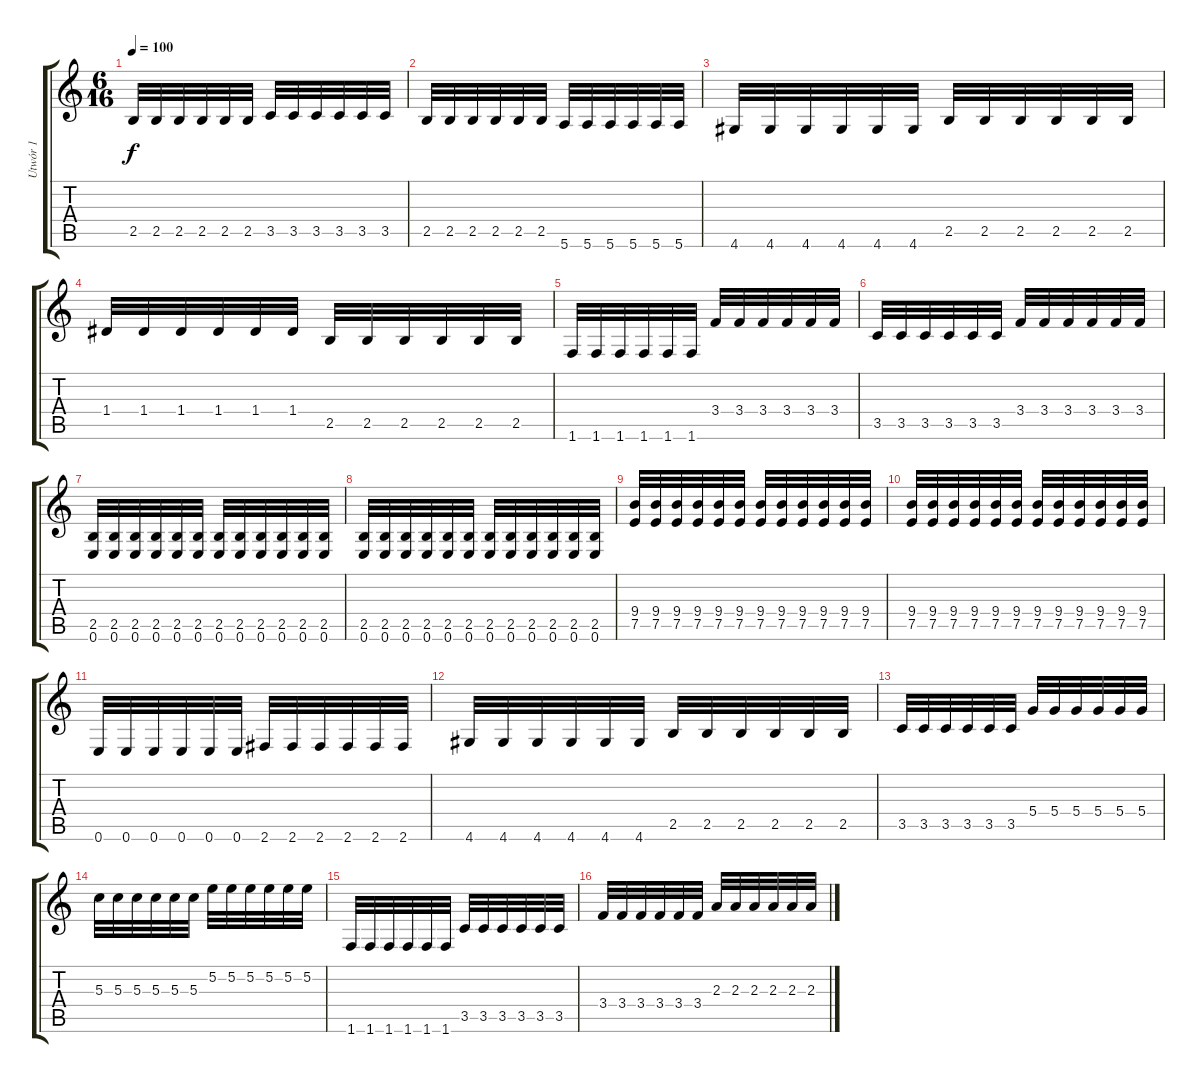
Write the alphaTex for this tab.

\track ("Utwór 1" "Utwór 1") {instrument distortionguitar}
\staff {score tabs}
\tuning (E4 B3 G3 D3 A2 E2) {hide}
\ts (6 16)
\tempo 100
\clef g2
\ks c
2.5.32{dy f} 2.5.32 2.5.32 2.5.32 2.5.32 2.5.32 3.5.32 3.5.32 3.5.32 3.5.32 3.5.32 3.5.32 |
2.5.32 2.5.32 2.5.32 2.5.32 2.5.32 2.5.32 5.6.32 5.6.32 5.6.32 5.6.32 5.6.32 5.6.32 |
4.6.32 4.6.32 4.6.32 4.6.32 4.6.32 4.6.32 2.5.32 2.5.32 2.5.32 2.5.32 2.5.32 2.5.32 |
1.4.32 1.4.32 1.4.32 1.4.32 1.4.32 1.4.32 2.5.32 2.5.32 2.5.32 2.5.32 2.5.32 2.5.32 |
1.6.32 1.6.32 1.6.32 1.6.32 1.6.32 1.6.32 3.4.32 3.4.32 3.4.32 3.4.32 3.4.32 3.4.32 |
3.5.32 3.5.32 3.5.32 3.5.32 3.5.32 3.5.32 3.4.32 3.4.32 3.4.32 3.4.32 3.4.32 3.4.32 |
(2.5 0.6).32 (2.5 0.6).32 (2.5 0.6).32 (2.5 0.6).32 (2.5 0.6).32 (2.5 0.6).32 (2.5 0.6).32 (2.5 0.6).32 (2.5 0.6).32 (2.5 0.6).32 (2.5 0.6).32 (2.5 0.6).32 |
(2.5 0.6).32 (2.5 0.6).32 (2.5 0.6).32 (2.5 0.6).32 (2.5 0.6).32 (2.5 0.6).32 (2.5 0.6).32 (2.5 0.6).32 (2.5 0.6).32 (2.5 0.6).32 (2.5 0.6).32 (2.5 0.6).32 |
(9.4 7.5).32 (9.4 7.5).32 (9.4 7.5).32 (9.4 7.5).32 (9.4 7.5).32 (9.4 7.5).32 (9.4 7.5).32 (9.4 7.5).32 (9.4 7.5).32 (9.4 7.5).32 (9.4 7.5).32 (9.4 7.5).32 |
(9.4 7.5).32 (9.4 7.5).32 (9.4 7.5).32 (9.4 7.5).32 (9.4 7.5).32 (9.4 7.5).32 (9.4 7.5).32 (9.4 7.5).32 (9.4 7.5).32 (9.4 7.5).32 (9.4 7.5).32 (9.4 7.5).32 |
0.6.32 0.6.32 0.6.32 0.6.32 0.6.32 0.6.32 2.6.32 2.6.32 2.6.32 2.6.32 2.6.32 2.6.32 |
4.6.32 4.6.32 4.6.32 4.6.32 4.6.32 4.6.32 2.5.32 2.5.32 2.5.32 2.5.32 2.5.32 2.5.32 |
3.5.32 3.5.32 3.5.32 3.5.32 3.5.32 3.5.32 5.4.32 5.4.32 5.4.32 5.4.32 5.4.32 5.4.32 |
5.3.32 5.3.32 5.3.32 5.3.32 5.3.32 5.3.32 5.2.32 5.2.32 5.2.32 5.2.32 5.2.32 5.2.32 |
1.6.32 1.6.32 1.6.32 1.6.32 1.6.32 1.6.32 3.5.32 3.5.32 3.5.32 3.5.32 3.5.32 3.5.32 |
3.4.32 3.4.32 3.4.32 3.4.32 3.4.32 3.4.32 2.3.32 2.3.32 2.3.32 2.3.32 2.3.32 2.3.32
